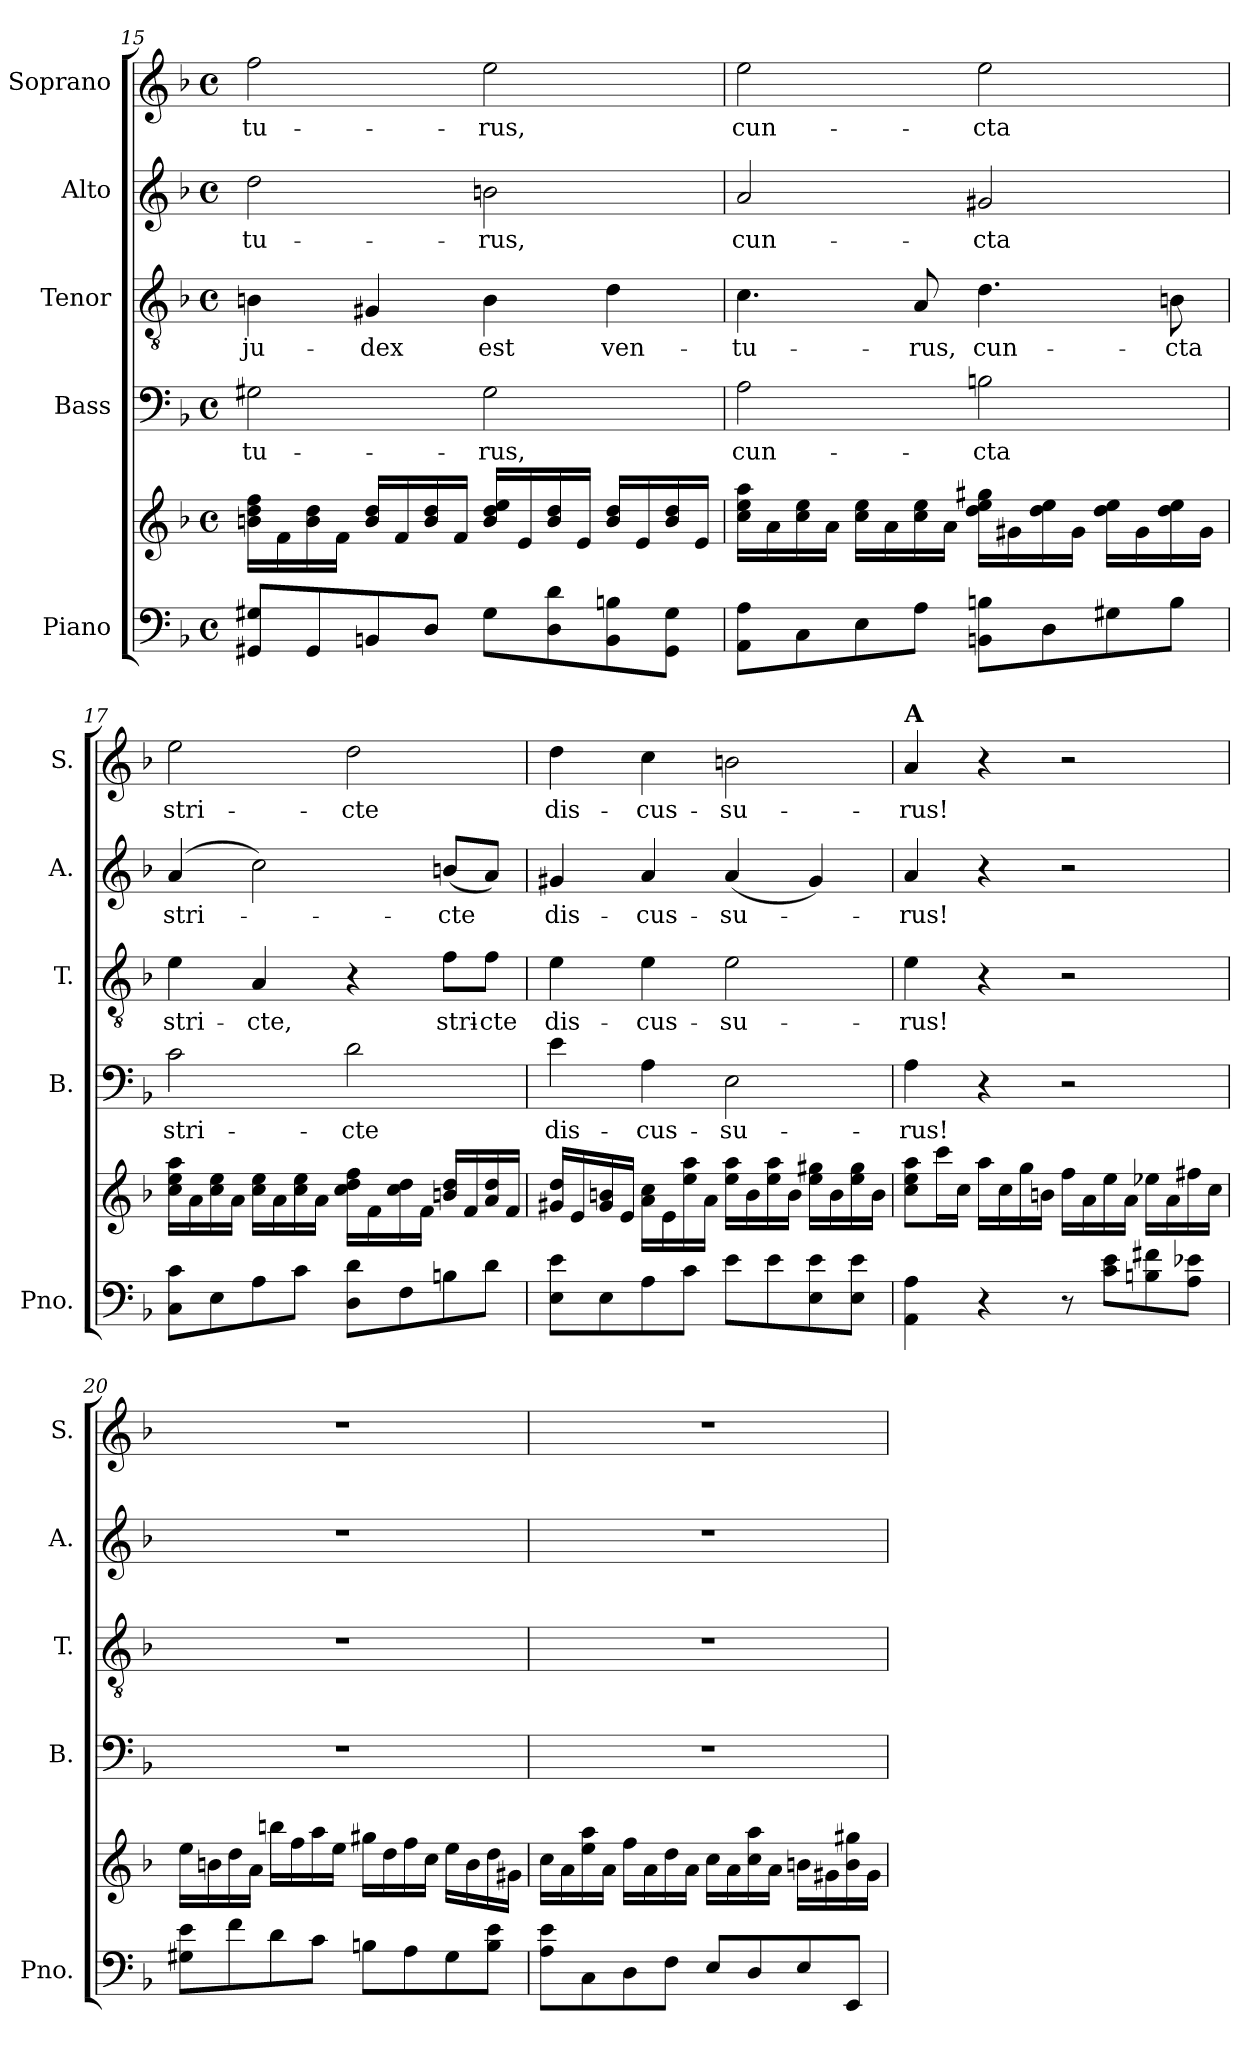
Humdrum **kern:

**kern	**kern	**kern	**text	**kern	**text	**kern	**text	**kern	**text
*part5	*part5	*part4	*part4	*part3	*part3	*part2	*part2	*part1	*part1
*staff6	*staff5	*staff4	*staff4	*staff3	*staff3	*staff2	*staff2	*staff1	*staff1
*I"Piano	*	*I"Bass	*	*I"Tenor	*	*I"Alto	*	*I"Soprano	*
*I'Pno.	*	*I'B.	*	*I'T.	*	*I'A.	*	*I'S.	*
!!LO:PB:g=z
*clefF4	*clefG2	*clefF4	*	*clefGv2	*	*clefG2	*	*clefG2	*
*k[b-]	*k[b-]	*k[b-]	*	*k[b-]	*	*k[b-]	*	*k[b-]	*
*M4/4	*M4/4	*M4/4	*	*M4/4	*	*M4/4	*	*M4/4	*
*met(c)	*met(c)	*met(c)	*	*met(c)	*	*met(c)	*	*met(c)	*
=15	=15	=15	=15	=15	=15	=15	=15	=15	=15
8GG#X/ 8G#X/L	16bn\ 16dd\ 16ff\LL	2G#X\	-tu-	4Bn\	ju-	2dd\	-tu-	2ff\	-tu-
.	16f\	.	.	.	.	.	.	.	.
8GG#/	16b\ 16dd\	.	.	.	.	.	.	.	.
.	16f\JJ	.	.	.	.	.	.	.	.
8BBn/	16b/ 16dd/LL	.	.	4G#X/	-dex	.	.	.	.
.	16f/	.	.	.	.	.	.	.	.
8D/J	16b/ 16dd/	.	.	.	.	.	.	.	.
.	16f/JJ	.	.	.	.	.	.	.	.
8G#\L	16b/ 16dd/ 16ee/LL	2G#\	-rus,	4B\	est	2bn\	-rus,	2ee\	-rus,
.	16e/	.	.	.	.	.	.	.	.
8D\ 8d\	16b/ 16dd/	.	.	.	.	.	.	.	.
.	16e/JJ	.	.	.	.	.	.	.	.
8BB\ 8Bn\	16b/ 16dd/LL	.	.	4d\	ven-	.	.	.	.
.	16e/	.	.	.	.	.	.	.	.
8GG#\ 8G#\J	16b/ 16dd/	.	.	.	.	.	.	.	.
.	16e/JJ	.	.	.	.	.	.	.	.
=16	=16	=16	=16	=16	=16	=16	=16	=16	=16
8AA\ 8A\L	16cc\ 16ee\ 16aa\LL	2A\	cun-	4.c\	-tu-	2a/	cun-	2ee\	cun-
.	16a\	.	.	.	.	.	.	.	.
8C\	16cc\ 16ee\	.	.	.	.	.	.	.	.
.	16a\JJ	.	.	.	.	.	.	.	.
8E\	16cc\ 16ee\LL	.	.	.	.	.	.	.	.
.	16a\	.	.	.	.	.	.	.	.
8A\J	16cc\ 16ee\	.	.	8A/	-rus,	.	.	.	.
.	16a\JJ	.	.	.	.	.	.	.	.
8BBn\ 8Bn\L	16dd\ 16ee\ 16gg#X\LL	2Bn\	-cta	4.d\	cun-	2g#X/	-cta	2ee\	-cta
.	16g#X\	.	.	.	.	.	.	.	.
8D\	16dd\ 16ee\	.	.	.	.	.	.	.	.
.	16g#\JJ	.	.	.	.	.	.	.	.
8G#X\	16dd\ 16ee\LL	.	.	.	.	.	.	.	.
.	16g#\	.	.	.	.	.	.	.	.
8B\J	16dd\ 16ee\	.	.	8Bn\	-cta	.	.	.	.
.	16g#\JJ	.	.	.	.	.	.	.	.
=17	=17	=17	=17	=17	=17	=17	=17	=17	=17
8C\ 8c\L	16cc\ 16ee\ 16aa\LL	2c\	stri-	4e\	stri-	(4a/	stri-	2ee\	stri-
.	16a\	.	.	.	.	.	.	.	.
8E\	16cc\ 16ee\	.	.	.	.	.	.	.	.
.	16a\JJ	.	.	.	.	.	.	.	.
8A\	16cc\ 16ee\LL	.	.	4A/	-cte,	2cc\)	.	.	.
.	16a\	.	.	.	.	.	.	.	.
8c\J	16cc\ 16ee\	.	.	.	.	.	.	.	.
.	16a\JJ	.	.	.	.	.	.	.	.
8D\ 8d\L	16cc\ 16dd\ 16ff\LL	2d\	-cte	4r	.	.	.	2dd\	-cte
.	16f\	.	.	.	.	.	.	.	.
8F\	16cc\ 16dd\	.	.	.	.	.	.	.	.
.	16f\JJ	.	.	.	.	.	.	.	.
8Bn\	16bn/ 16dd/LL	.	.	8f\L	stri-	(8bn/L	-cte	.	.
.	16f/	.	.	.	.	.	.	.	.
8d\J	16a/ 16dd/	.	.	8f\J	-cte	8a/J)	.	.	.
.	16f/JJ	.	.	.	.	.	.	.	.
!!LO:LB:g=z
=18	=18	=18	=18	=18	=18	=18	=18	=18	=18
8E\ 8e\L	16g#X/ 16dd/LL	4e\	dis-	4e\	dis-	4g#X/	dis-	4dd\	dis-
.	16e/	.	.	.	.	.	.	.	.
8E\	16g#/ 16bn/	.	.	.	.	.	.	.	.
.	16e/JJ	.	.	.	.	.	.	.	.
8A\	16a\ 16cc\LL	4A\	-cus-	4e\	-cus-	4a/	-cus-	4cc\	-cus-
.	16e\	.	.	.	.	.	.	.	.
8c\J	16ee\ 16aa\	.	.	.	.	.	.	.	.
.	16a\JJ	.	.	.	.	.	.	.	.
8e\L	16ee\ 16aa\LL	2E\	-su-	2e\	-su-	(4a/	-su-	2bn\	-su-
.	16b\	.	.	.	.	.	.	.	.
8e\	16ee\ 16aa\	.	.	.	.	.	.	.	.
.	16b\JJ	.	.	.	.	.	.	.	.
8E\ 8e\	16ee\ 16gg#X\LL	.	.	.	.	4g#/)	.	.	.
.	16b\	.	.	.	.	.	.	.	.
8E\ 8e\J	16ee\ 16gg#\	.	.	.	.	.	.	.	.
.	16b\JJ	.	.	.	.	.	.	.	.
=19	=19	=19	=19	=19	=19	=19	=19	=19	=19
!	!	!	!	!	!	!	!	!LO:TX:a:B:t=A	!
4AA\ 4A\	8cc\ 8ee\ 8aa\L	4A\	-rus!	4e\	-rus!	4a/	-rus!	4a/	-rus!
.	16ccc\L	.	.	.	.	.	.	.	.
.	16cc\JJ	.	.	.	.	.	.	.	.
4r	16aa\LL	4r	.	4r	.	4r	.	4r	.
.	16cc\	.	.	.	.	.	.	.	.
.	16gg\	.	.	.	.	.	.	.	.
.	16bn\JJ	.	.	.	.	.	.	.	.
8r	16ff\LL	2r	.	2r	.	2r	.	2r	.
.	16a\	.	.	.	.	.	.	.	.
8c\ 8e\L	16ee\	.	.	.	.	.	.	.	.
.	16a\JJ	.	.	.	.	.	.	.	.
8Bn\ 8f#X\	16ee-X\LL	.	.	.	.	.	.	.	.
.	16a\	.	.	.	.	.	.	.	.
8A\ 8e-X\J	16ff#X\	.	.	.	.	.	.	.	.
.	16cc\JJ	.	.	.	.	.	.	.	.
=20	=20	=20	=20	=20	=20	=20	=20	=20	=20
8G#X\ 8e\L	16ee\LL	1r	.	1r	.	1r	.	1r	.
.	16bn\	.	.	.	.	.	.	.	.
8f\	16dd\	.	.	.	.	.	.	.	.
.	16a\JJ	.	.	.	.	.	.	.	.
8d\	16bbn\LL	.	.	.	.	.	.	.	.
.	16ff\	.	.	.	.	.	.	.	.
8c\J	16aa\	.	.	.	.	.	.	.	.
.	16ee\JJ	.	.	.	.	.	.	.	.
8Bn\L	16gg#X\LL	.	.	.	.	.	.	.	.
.	16dd\	.	.	.	.	.	.	.	.
8A\	16ff\	.	.	.	.	.	.	.	.
.	16cc\JJ	.	.	.	.	.	.	.	.
8G#\	16ee\LL	.	.	.	.	.	.	.	.
.	16b\	.	.	.	.	.	.	.	.
8B\ 8e\J	16dd\	.	.	.	.	.	.	.	.
.	16g#X\JJ	.	.	.	.	.	.	.	.
=21	=21	=21	=21	=21	=21	=21	=21	=21	=21
8A\ 8e\L	16cc\LL	1r	.	1r	.	1r	.	1r	.
.	16a\	.	.	.	.	.	.	.	.
8C\	16ee\ 16aa\	.	.	.	.	.	.	.	.
.	16a\JJ	.	.	.	.	.	.	.	.
8D\	16ff\LL	.	.	.	.	.	.	.	.
.	16a\	.	.	.	.	.	.	.	.
8F\J	16dd\	.	.	.	.	.	.	.	.
.	16a\JJ	.	.	.	.	.	.	.	.
8E/L	16cc\LL	.	.	.	.	.	.	.	.
.	16a\	.	.	.	.	.	.	.	.
8D/	16cc\ 16aa\	.	.	.	.	.	.	.	.
.	16a\JJ	.	.	.	.	.	.	.	.
8E/	16bn\LL	.	.	.	.	.	.	.	.
.	16g#X\	.	.	.	.	.	.	.	.
8EE/J	16b\ 16gg#X\	.	.	.	.	.	.	.	.
.	16g#\JJ	.	.	.	.	.	.	.	.
=	=	=	=	=	=	=	=	=	=
*-	*-	*-	*-	*-	*-	*-	*-	*-	*-
